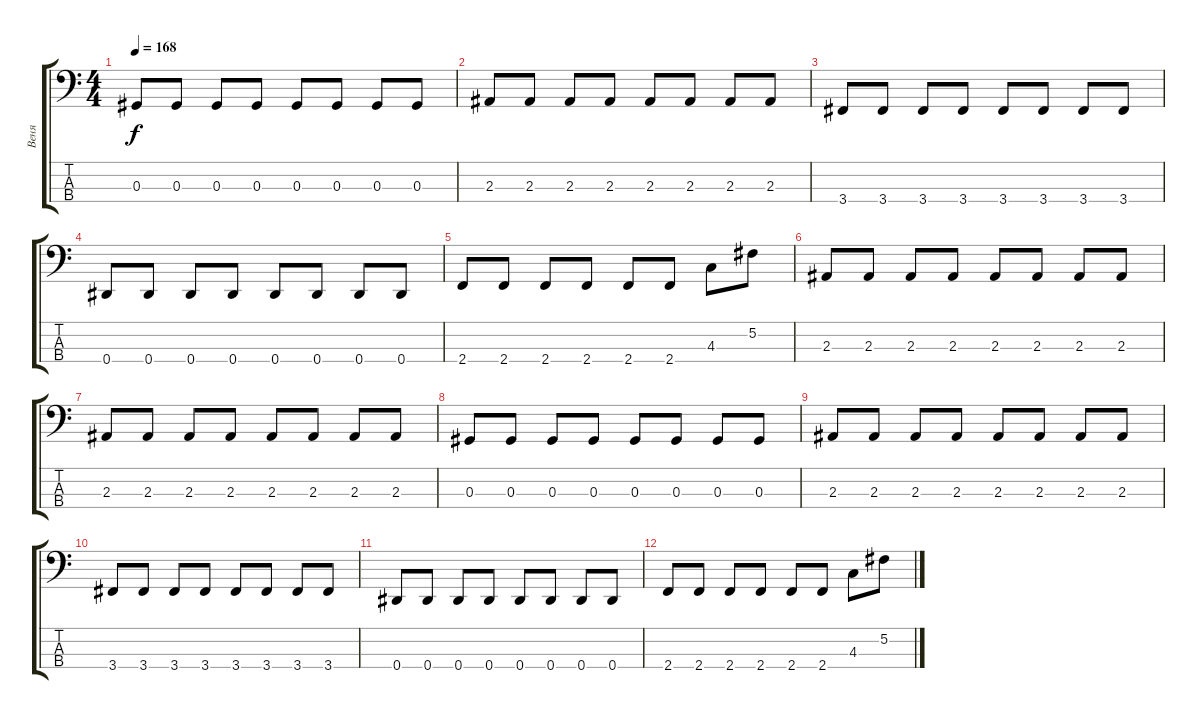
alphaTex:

\track ("Веня" "Веня") {instrument electricbassfinger}
\staff {score tabs}
\tuning (Gb2 Db2 Ab1 Eb1) {hide}
\ts (4 4)
\tempo 168
\clef f4
\ks c
0.3.8{dy f} 0.3.8 0.3.8 0.3.8 0.3.8 0.3.8 0.3.8 0.3.8 |
2.3.8 2.3.8 2.3.8 2.3.8 2.3.8 2.3.8 2.3.8 2.3.8 |
3.4.8 3.4.8 3.4.8 3.4.8 3.4.8 3.4.8 3.4.8 3.4.8 |
0.4.8 0.4.8 0.4.8 0.4.8 0.4.8 0.4.8 0.4.8 0.4.8 |
2.4.8 2.4.8 2.4.8 2.4.8 2.4.8 2.4.8 4.3.8 5.2.8 |
2.3.8 2.3.8 2.3.8 2.3.8 2.3.8 2.3.8 2.3.8 2.3.8 |
2.3.8 2.3.8 2.3.8 2.3.8 2.3.8 2.3.8 2.3.8 2.3.8 |
0.3.8 0.3.8 0.3.8 0.3.8 0.3.8 0.3.8 0.3.8 0.3.8 |
2.3.8 2.3.8 2.3.8 2.3.8 2.3.8 2.3.8 2.3.8 2.3.8 |
3.4.8 3.4.8 3.4.8 3.4.8 3.4.8 3.4.8 3.4.8 3.4.8 |
0.4.8 0.4.8 0.4.8 0.4.8 0.4.8 0.4.8 0.4.8 0.4.8 |
2.4.8 2.4.8 2.4.8 2.4.8 2.4.8 2.4.8 4.3.8 5.2.8
